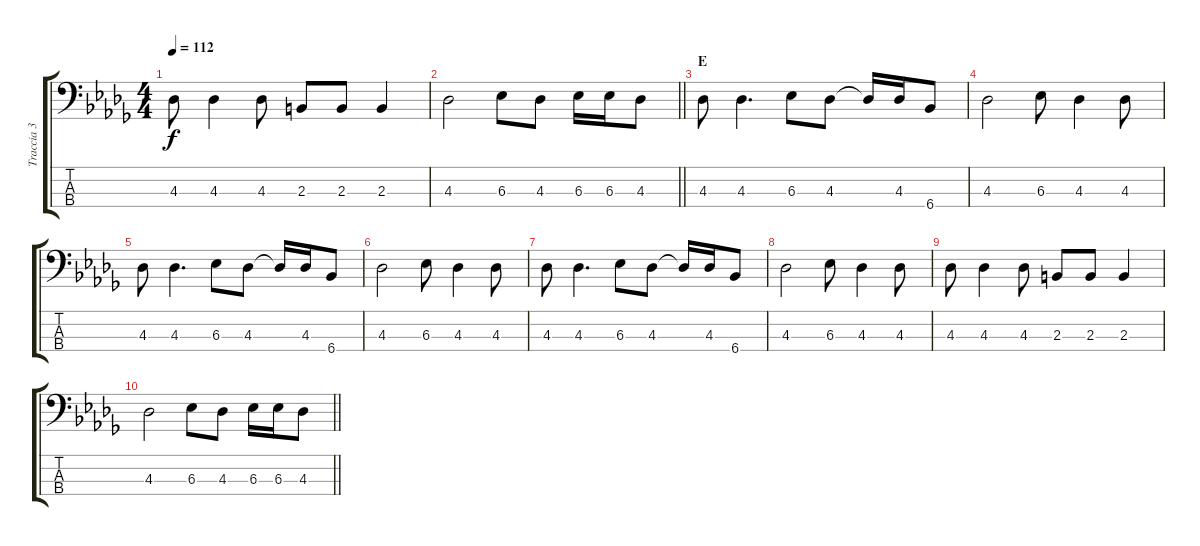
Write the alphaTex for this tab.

\track ("Traccia 3" "Traccia 3") {instrument electricbassfinger}
\staff {score tabs}
\tuning (G2 D2 A1 E1) {hide}
\ts (4 4)
\tempo 112
\clef f4
\ks db
4.3.8{dy f} 4.3.4 4.3.8 2.3.8 2.3.8 2.3.4 |
\barLineRight lightlight
4.3.2 6.3.8 4.3.8 6.3.16 6.3.16 4.3.8 |
\section ("" "E")
4.3.8{volume 4} 4.3.4{d} 6.3.8 4.3.8 4.3{t}.16 4.3.16 6.4.8 |
4.3.2 6.3.8 4.3.4 4.3.8 |
4.3.8 4.3.4{d} 6.3.8 4.3.8 4.3{t}.16 4.3.16 6.4.8 |
4.3.2 6.3.8 4.3.4 4.3.8 |
4.3.8{volume 0} 4.3.4{d} 6.3.8 4.3.8 4.3{t}.16 4.3.16 6.4.8 |
4.3.2 6.3.8 4.3.4 4.3.8 |
4.3.8 4.3.4 4.3.8 2.3.8 2.3.8 2.3.4 |
\barLineRight lightlight
4.3.2 6.3.8 4.3.8 6.3.16 6.3.16 4.3.8
